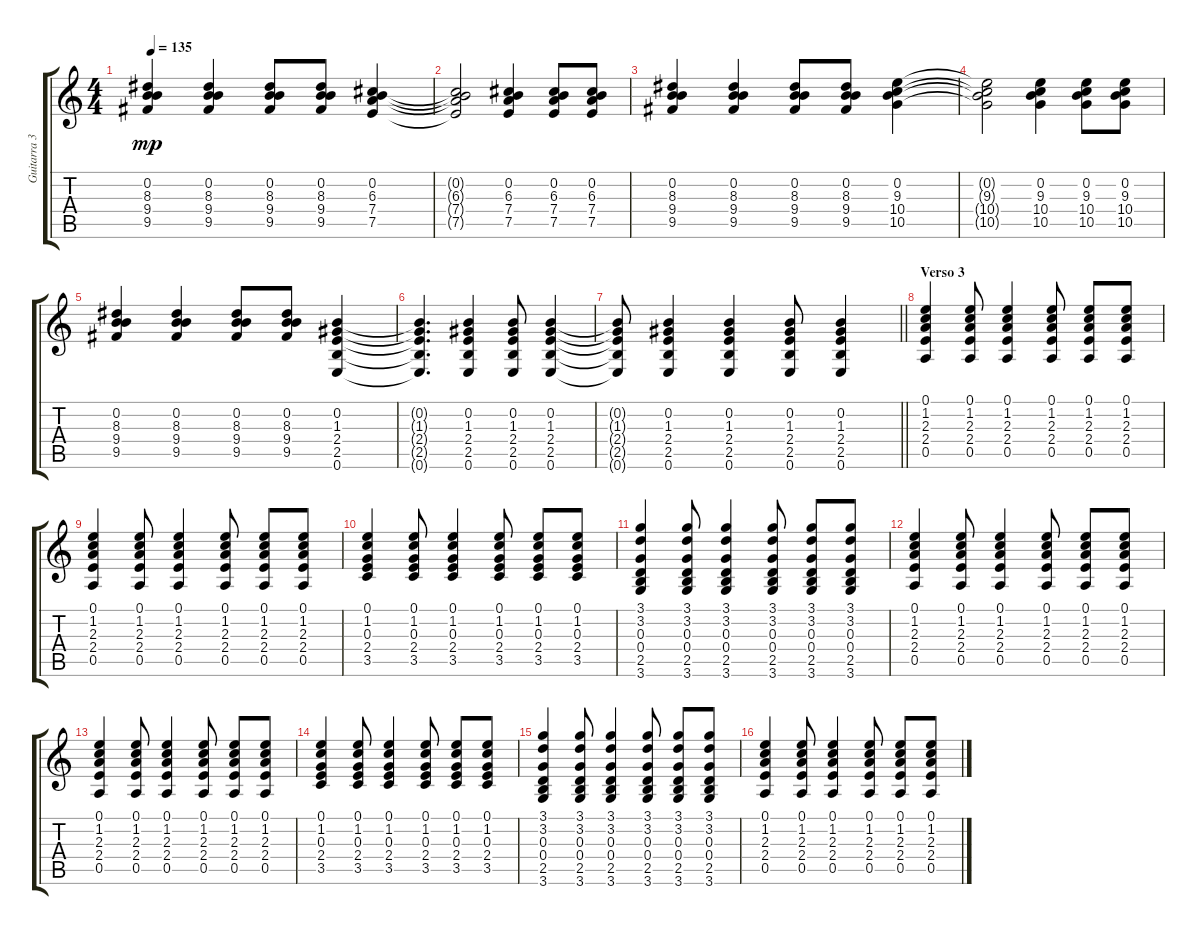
\track ("Guitarra 3" "Guitarra 3") {instrument acousticguitarsteel}
\staff {score tabs}
\tuning (E4 B3 G3 D3 A2 E2) {hide}
\ts (4 4)
\tempo 135
\clef g2
\ks c
(0.2 8.3 9.4 9.5).4{dy mp} (0.2 8.3 9.4 9.5).4 (0.2 8.3 9.4 9.5).8 (0.2 8.3 9.4 9.5).8 (0.2 6.3 7.4 7.5).4 |
(0.2{t} 6.3{t} 7.4{t} 7.5{t}).2 (0.2 6.3 7.4 7.5).4 (0.2 6.3 7.4 7.5).8 (0.2 6.3 7.4 7.5).8 |
(0.2 8.3 9.4 9.5).4 (0.2 8.3 9.4 9.5).4 (0.2 8.3 9.4 9.5).8 (0.2 8.3 9.4 9.5).8 (0.2 9.3 10.4 10.5).4 |
(0.2{t} 9.3{t} 10.4{t} 10.5{t}).2 (0.2 9.3 10.4 10.5).4 (0.2 9.3 10.4 10.5).8 (0.2 9.3 10.4 10.5).8 |
(0.2 8.3 9.4 9.5).4 (0.2 8.3 9.4 9.5).4 (0.2 8.3 9.4 9.5).8 (0.2 8.3 9.4 9.5).8 (0.2 1.3 2.4 2.5 0.6).4 |
(0.2{t} 1.3{t} 2.4{t} 2.5{t} 0.6{t}).4{d} (0.2 1.3 2.4 2.5 0.6).4 (0.2 1.3 2.4 2.5 0.6).8 (0.2 1.3 2.4 2.5 0.6).4 |
\barLineRight lightlight
(0.2{t} 1.3{t} 2.4{t} 2.5{t} 0.6{t}).8 (0.2 1.3 2.4 2.5 0.6).4 (0.2 1.3 2.4 2.5 0.6).4 (0.2 1.3 2.4 2.5 0.6).8 (0.2 1.3 2.4 2.5 0.6).4 |
\section ("" "Verso 3")
(0.1 1.2 2.3 2.4 0.5).4 (0.1 1.2 2.3 2.4 0.5).8 (0.1 1.2 2.3 2.4 0.5).4 (0.1 1.2 2.3 2.4 0.5).8 (0.1 1.2 2.3 2.4 0.5).8 (0.1 1.2 2.3 2.4 0.5).8 |
(0.1 1.2 2.3 2.4 0.5).4 (0.1 1.2 2.3 2.4 0.5).8 (0.1 1.2 2.3 2.4 0.5).4 (0.1 1.2 2.3 2.4 0.5).8 (0.1 1.2 2.3 2.4 0.5).8 (0.1 1.2 2.3 2.4 0.5).8 |
(0.1 1.2 0.3 2.4 3.5).4 (0.1 1.2 0.3 2.4 3.5).8 (0.1 1.2 0.3 2.4 3.5).4 (0.1 1.2 0.3 2.4 3.5).8 (0.1 1.2 0.3 2.4 3.5).8 (0.1 1.2 0.3 2.4 3.5).8 |
(3.1 3.2 0.3 0.4 2.5 3.6).4 (3.1 3.2 0.3 0.4 2.5 3.6).8 (3.1 3.2 0.3 0.4 2.5 3.6).4 (3.1 3.2 0.3 0.4 2.5 3.6).8 (3.1 3.2 0.3 0.4 2.5 3.6).8 (3.1 3.2 0.3 0.4 2.5 3.6).8 |
(0.1 1.2 2.3 2.4 0.5).4 (0.1 1.2 2.3 2.4 0.5).8 (0.1 1.2 2.3 2.4 0.5).4 (0.1 1.2 2.3 2.4 0.5).8 (0.1 1.2 2.3 2.4 0.5).8 (0.1 1.2 2.3 2.4 0.5).8 |
(0.1 1.2 2.3 2.4 0.5).4 (0.1 1.2 2.3 2.4 0.5).8 (0.1 1.2 2.3 2.4 0.5).4 (0.1 1.2 2.3 2.4 0.5).8 (0.1 1.2 2.3 2.4 0.5).8 (0.1 1.2 2.3 2.4 0.5).8 |
(0.1 1.2 0.3 2.4 3.5).4 (0.1 1.2 0.3 2.4 3.5).8 (0.1 1.2 0.3 2.4 3.5).4 (0.1 1.2 0.3 2.4 3.5).8 (0.1 1.2 0.3 2.4 3.5).8 (0.1 1.2 0.3 2.4 3.5).8 |
(3.1 3.2 0.3 0.4 2.5 3.6).4 (3.1 3.2 0.3 0.4 2.5 3.6).8 (3.1 3.2 0.3 0.4 2.5 3.6).4 (3.1 3.2 0.3 0.4 2.5 3.6).8 (3.1 3.2 0.3 0.4 2.5 3.6).8 (3.1 3.2 0.3 0.4 2.5 3.6).8 |
(0.1 1.2 2.3 2.4 0.5).4 (0.1 1.2 2.3 2.4 0.5).8 (0.1 1.2 2.3 2.4 0.5).4 (0.1 1.2 2.3 2.4 0.5).8 (0.1 1.2 2.3 2.4 0.5).8 (0.1 1.2 2.3 2.4 0.5).8
